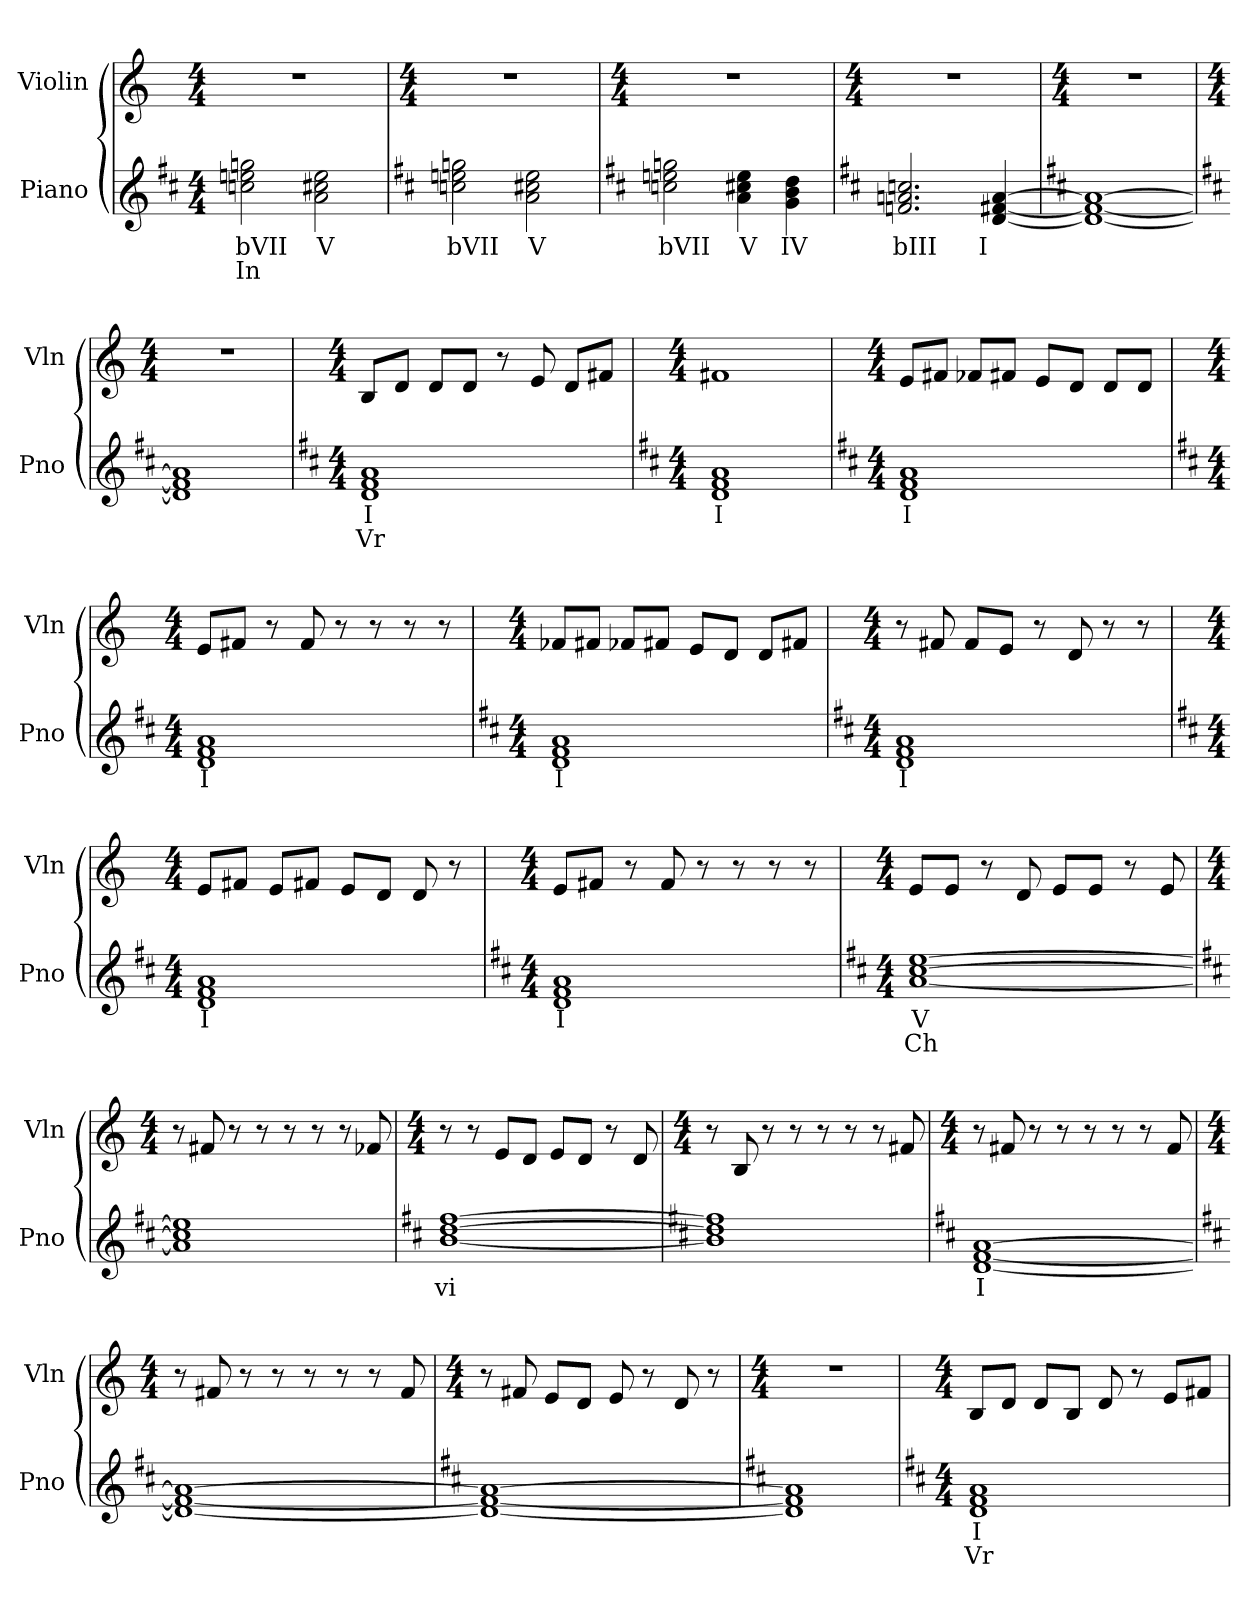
**kern	**text	**text	**kern
*part2	*part2	*part2	*part1
*staff2	*staff2	*staff2	*staff1
*I"Piano	*	*	*I"Violin
*I'Pno	*	*	*I'Vln
*k[f#c#]	*	*	*
*D:	*	*	*
*M4/4	*	*	*M4/4
=	=	=	=
2ccn 2een 2ggn	bVII	In	1r
2a 2cc#X 2ee	V	.	.
=	=	=	=
*k[f#c#]	*	*	*
*D:	*	*	*
*	*	*	*M4/4
2ccn 2een 2ggn	bVII	.	1r
2a 2cc#X 2ee	V	.	.
=	=	=	=
*k[f#c#]	*	*	*
*D:	*	*	*
*	*	*	*M4/4
2ccn 2een 2ggn	bVII	.	1r
4a 4cc#X 4ee	V	.	.
4g 4b 4dd	IV	.	.
=	=	=	=
*k[f#c#]	*	*	*
*D:	*	*	*
*	*	*	*M4/4
2.fn 2.an 2.ccn	bIII	.	1r
[4d [4f#X [4a	I	.	.
=	=	=	=
*k[f#c#]	*	*	*
*D:	*	*	*
*	*	*	*M4/4
1d_ 1f#_ 1a_	.	.	1r
=	=	=	=
*k[f#c#]	*	*	*
*D:	*	*	*
*	*	*	*M4/4
1d] 1f#] 1a]	.	.	1r
=	=	=	=
*k[f#c#]	*	*	*
*D:	*	*	*
*M4/4	*	*	*M4/4
1d 1f# 1a	I	Vr	8BL
.	.	.	8dJ
.	.	.	8dL
.	.	.	8dJ
.	.	.	8r
.	.	.	8e
.	.	.	8dL
.	.	.	8f#XJ
=	=	=	=
*k[f#c#]	*	*	*
*D:	*	*	*
*M4/4	*	*	*M4/4
1d 1f# 1a	I	.	1f#X
=	=	=	=
*k[f#c#]	*	*	*
*D:	*	*	*
*M4/4	*	*	*M4/4
1d 1f# 1a	I	.	8eL
.	.	.	8f#XJ
.	.	.	8f-XL
.	.	.	8f#XJ
.	.	.	8eL
.	.	.	8dJ
.	.	.	8dL
.	.	.	8dJ
=	=	=	=
*k[f#c#]	*	*	*
*D:	*	*	*
*M4/4	*	*	*M4/4
1d 1f# 1a	I	.	8eL
.	.	.	8f#XJ
.	.	.	8r
.	.	.	8f#
.	.	.	8r
.	.	.	8r
.	.	.	8r
.	.	.	8r
=	=	=	=
*k[f#c#]	*	*	*
*D:	*	*	*
*M4/4	*	*	*M4/4
1d 1f# 1a	I	.	8f-XL
.	.	.	8f#XJ
.	.	.	8f-XL
.	.	.	8f#XJ
.	.	.	8eL
.	.	.	8dJ
.	.	.	8dL
.	.	.	8f#XJ
=	=	=	=
*k[f#c#]	*	*	*
*D:	*	*	*
*M4/4	*	*	*M4/4
1d 1f# 1a	I	.	8r
.	.	.	8f#X
.	.	.	8f#L
.	.	.	8eJ
.	.	.	8r
.	.	.	8d
.	.	.	8r
.	.	.	8r
=	=	=	=
*k[f#c#]	*	*	*
*D:	*	*	*
*M4/4	*	*	*M4/4
1d 1f# 1a	I	.	8eL
.	.	.	8f#XJ
.	.	.	8eL
.	.	.	8f#XJ
.	.	.	8eL
.	.	.	8dJ
.	.	.	8d
.	.	.	8r
=	=	=	=
*k[f#c#]	*	*	*
*D:	*	*	*
*M4/4	*	*	*M4/4
1d 1f# 1a	I	.	8eL
.	.	.	8f#XJ
.	.	.	8r
.	.	.	8f#
.	.	.	8r
.	.	.	8r
.	.	.	8r
.	.	.	8r
=	=	=	=
*k[f#c#]	*	*	*
*D:	*	*	*
*M4/4	*	*	*M4/4
[1a [1cc# [1ee	V	Ch	8eL
.	.	.	8eJ
.	.	.	8r
.	.	.	8d
.	.	.	8eL
.	.	.	8eJ
.	.	.	8r
.	.	.	8e
=	=	=	=
*k[f#c#]	*	*	*
*D:	*	*	*
*	*	*	*M4/4
1a] 1cc#] 1ee]	.	.	8r
.	.	.	8f#X
.	.	.	8r
.	.	.	8r
.	.	.	8r
.	.	.	8r
.	.	.	8r
.	.	.	8f-X
=	=	=	=
*k[f#c#]	*	*	*
*D:	*	*	*
*	*	*	*M4/4
[1b [1dd [1ff#	vi	.	8r
.	.	.	8r
.	.	.	8eL
.	.	.	8dJ
.	.	.	8eL
.	.	.	8dJ
.	.	.	8r
.	.	.	8d
=	=	=	=
*k[f#c#]	*	*	*
*D:	*	*	*
*	*	*	*M4/4
1b] 1dd] 1ff#]	.	.	8r
.	.	.	8B
.	.	.	8r
.	.	.	8r
.	.	.	8r
.	.	.	8r
.	.	.	8r
.	.	.	8f#X
=	=	=	=
*k[f#c#]	*	*	*
*D:	*	*	*
*	*	*	*M4/4
[1d [1f# [1a	I	.	8r
.	.	.	8f#X
.	.	.	8r
.	.	.	8r
.	.	.	8r
.	.	.	8r
.	.	.	8r
.	.	.	8f#
=	=	=	=
*k[f#c#]	*	*	*
*D:	*	*	*
*	*	*	*M4/4
1d_ 1f#_ 1a_	.	.	8r
.	.	.	8f#X
.	.	.	8r
.	.	.	8r
.	.	.	8r
.	.	.	8r
.	.	.	8r
.	.	.	8f#
=	=	=	=
*k[f#c#]	*	*	*
*D:	*	*	*
*	*	*	*M4/4
1d_ 1f#_ 1a_	.	.	8r
.	.	.	8f#X
.	.	.	8eL
.	.	.	8dJ
.	.	.	8e
.	.	.	8r
.	.	.	8d
.	.	.	8r
=	=	=	=
*k[f#c#]	*	*	*
*D:	*	*	*
*	*	*	*M4/4
1d] 1f#] 1a]	.	.	1r
=	=	=	=
*k[f#c#]	*	*	*
*D:	*	*	*
*M4/4	*	*	*M4/4
1d 1f# 1a	I	Vr	8BL
.	.	.	8dJ
.	.	.	8dL
.	.	.	8BJ
.	.	.	8d
.	.	.	8r
.	.	.	8eL
.	.	.	8f#XJ
=	=	=	=
*-	*-	*-	*-
